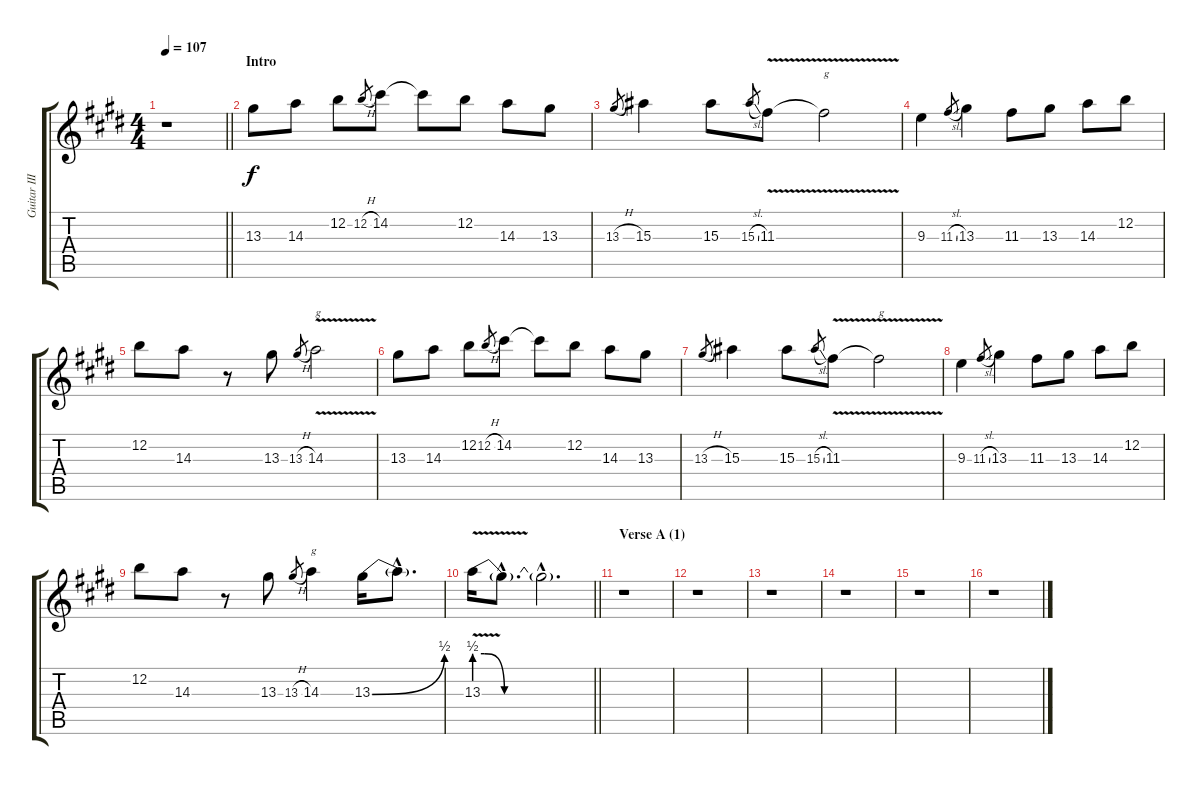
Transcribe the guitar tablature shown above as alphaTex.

\track ("Guitar III" "Guitar III") {instrument distortionguitar}
\staff {score tabs}
\tuning (E4 B3 G3 D3 A2 E2) {hide}
\ts (4 4)
\tempo 107
\clef g2
\barLineRight lightlight
\ks e
r.1{dy f instrument distortionguitar} |
\section ("" "Intro")
13.3.8 14.3.8 12.2.8 12.2{h}.8{gr} 14.2.8 14.2{t}.8 12.2.8 14.3.8 13.3.8 |
13.3{h}.8{gr} 15.3.4 15.3.8 15.3{sl}.8{gr} 11.3{v}.8 11.3{t}.2{txt "g"} |
9.3.4 11.3{sl}.8{gr} 13.3.4 11.3.8 13.3.8 14.3.8 12.2.8 |
12.2.8 14.3.8 r.8 13.3.8 13.3{h}.8{gr} 14.3{v}.2{txt "g"} |
13.3.8 14.3.8 12.2.8 12.2{h}.8{gr} 14.2.8 14.2{t}.8 12.2.8 14.3.8 13.3.8 |
13.3{h}.8{gr} 15.3.4 15.3.8 15.3{sl}.8{gr} 11.3{v}.8 11.3{t}.2{txt "g"} |
9.3.4 11.3{sl}.8{gr} 13.3.4 11.3.8 13.3.8 14.3.8 12.2.8 |
12.2.8 14.3.8 r.8 13.3.8 13.3{h}.8{gr} 14.3.4{txt "g"} 13.3{be (bend 0 0 60 2)}.16 13.3{hac t}.8{d} |
\barLineRight lightlight
13.3{be (custom 0 2 5 2 15 0 60 0) v}.16 13.3{hac t}.8{d} 13.3{hac t}.2{d} |
\section ("" "Verse A (1)")
r.1 |
r.1 |
r.1 |
r.1 |
r.1 |
r.1
